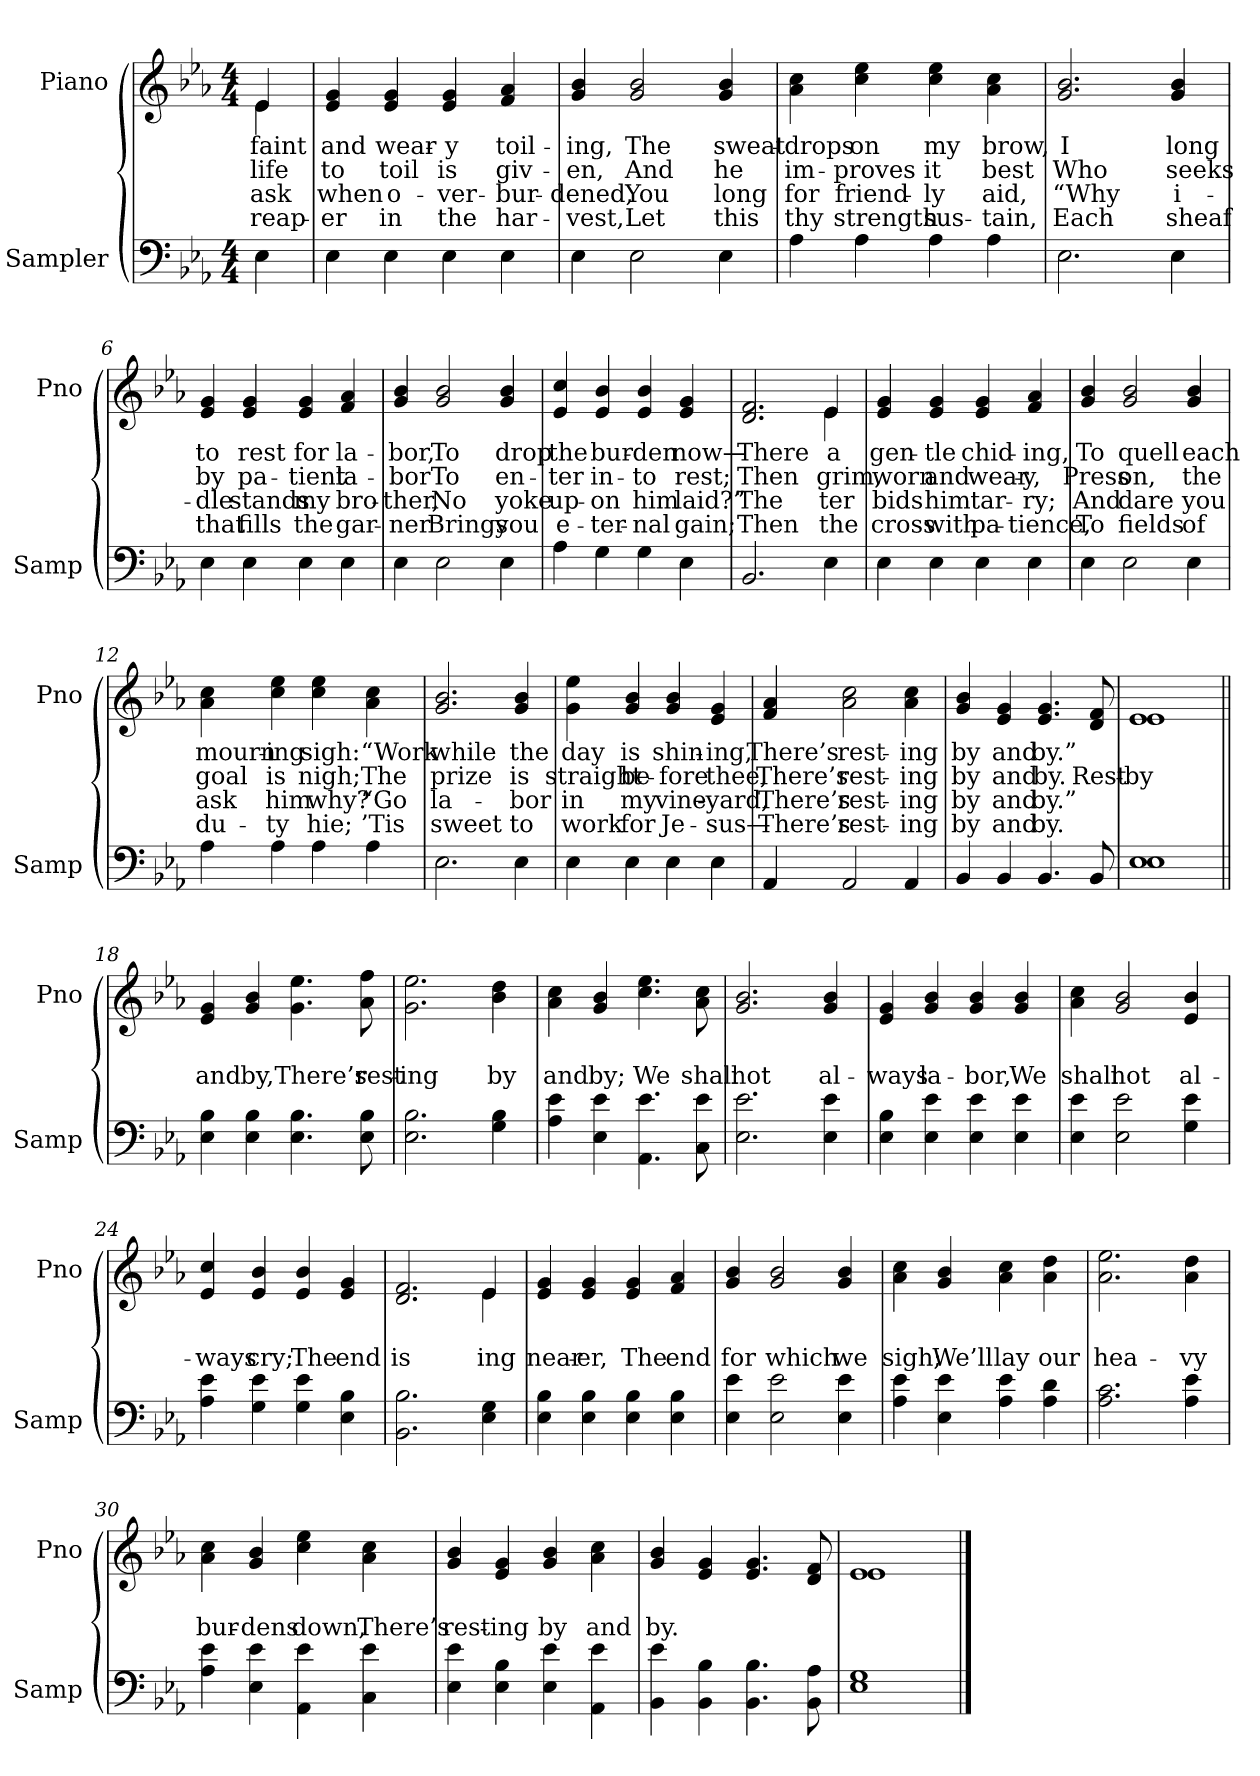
**kern	**kern	**text	**text	**text	**text
*part2	*part1	*part1	*part1	*part1	*part1
*staff2	*staff1	*staff1	*staff1	*staff1	*staff1
*I"Sampler	*I"Piano	*	*	*	*
*I'Samp	*I'Pno	*	*	*	*
*clefF4	*clefG2	*	*	*	*
*k[b-e-a-]	*k[b-e-a-]	*	*	*	*
*E-:	*E-:	*	*	*	*
*M4/4	*M4/4	*	*	*	*
=1	=1	=1	=1	=1	=1
*	*^	*	*	*	*
4E-	4e-/	4e-	faint	life	ask	reap-
*	*v	*v	*	*	*	*
=2	=2	=2	=2	=2	=2
4E-	4e- 4g	and	to	when	-er
4E-	4e- 4g	wear-	toil	o-	in
4E-	4e- 4g	-y	is	-ver-	the
4E-	4f 4a-	toil-	giv-	-bur-	har-
=3	=3	=3	=3	=3	=3
4E-	4g 4b-	-ing,	-en,	-dened,	-vest,
2E-	2g 2b-	The	And	You	Let
4E-	4g 4b-	sweat-	he	long	this
=4	=4	=4	=4	=4	=4
4A-	4a- 4cc	-drops	im-	for	thy
4A-	4cc 4ee-	on	-proves	friend-	strength
4A-	4cc 4ee-	my	it	-ly	sus-
4A-	4a- 4cc	brow,	best	aid,	-tain,
=5	=5	=5	=5	=5	=5
2.E-	2.g 2.b-	I	Who	“Why	Each
4E-	4g 4b-	long	seeks	i-	sheaf
=6	=6	=6	=6	=6	=6
4E-	4e- 4g	to	by	-dle	that
4E-	4e- 4g	rest	pa-	stands	fills
4E-	4e- 4g	for	-tient	my	the
4E-	4f 4a-	la-	la-	bro-	gar-
=7	=7	=7	=7	=7	=7
4E-	4g 4b-	-bor,	-bor	-ther,	-ner
2E-	2g 2b-	To	To	No	Brings
4E-	4g 4b-	drop	en-	yoke	you
=8	=8	=8	=8	=8	=8
4A-	4e- 4cc	the	-ter	up-	e-
4G	4e- 4b-	bur-	in-	-on	-ter-
4G	4e- 4b-	-den	-to	him	-nal
4E-	4e- 4g	now—	rest;	laid?”	gain;
=9	=9	=9	=9	=9	=9
*	*^	*	*	*	*
2.BB-	2.d 2.f	2.ryy	There	Then	The	Then
4E-	4e-/	4e-	a	-grim,	-ter	the
*	*v	*v	*	*	*	*
=10	=10	=10	=10	=10	=10
4E-	4e- 4g	gen-	worn	bids	cross
4E-	4e- 4g	-tle	and	him	with
4E-	4e- 4g	chid-	wear-	tar-	pa-
4E-	4f 4a-	-ing,	-y,	-ry;	-tience,
=11	=11	=11	=11	=11	=11
4E-	4g 4b-	To	Press	And	To
2E-	2g 2b-	quell	on,	dare	fields
4E-	4g 4b-	each	the	you	of
=12	=12	=12	=12	=12	=12
4A-	4a- 4cc	mourn-	goal	ask	du-
4A-	4cc 4ee-	-ing	is	him	-ty
4A-	4cc 4ee-	sigh:	nigh;	why?	hie;
4A-	4a- 4cc	“Work	The	“Go	’Tis
=13	=13	=13	=13	=13	=13
2.E-	2.g 2.b-	while	prize	la-	sweet
4E-	4g 4b-	the	is	-bor	to
=14	=14	=14	=14	=14	=14
4E-	4g 4ee-	day	straight	in	work
4E-	4g 4b-	is	be-	my	for
4E-	4g 4b-	shin-	-fore	vine-	Je-
4E-	4e- 4g	-ing,	thee,	-yard,	-sus—
=15	=15	=15	=15	=15	=15
4AA-	4f 4a-	There’s	There’s	There’s	There’s
2AA-	2a- 2cc	rest-	rest-	rest-	rest-
4AA-	4a- 4cc	-ing	-ing	-ing	-ing
=16	=16	=16	=16	=16	=16
4BB-	4g 4b-	by	by	by	by
4BB-	4e- 4g	and	and	and	and
4.BB-	4.e- 4.g	by.”	by.	by.”	by.
8BB-	8d 8f	.	Rest-	.	.
=17	=17	=17	=17	=17	=17
*^	*^	*	*	*	*
1E-\	1E-	1e-/	1e-	.	by	.	.
=18||	=18||	=18||	=18||	=18||	=18||	=18||	=18||
!	!	!LO:TX:t=Refrain	!	!	!	!	!
*v	*v	*	*	*	*	*	*
*	*v	*v	*	*	*	*
4E- 4B-	4e- 4g	.	and	.	.
4E- 4B-	4g 4b-	.	by,	.	.
4.E- 4.B-	4.g 4.ee-	.	There’s	.	.
8E- 8B-	8a- 8ff	.	rest-	.	.
=19	=19	=19	=19	=19	=19
2.E- 2.B-	2.g 2.ee-	.	-ing	.	.
4G 4B-	4b- 4dd	.	by	.	.
=20	=20	=20	=20	=20	=20
4A- 4e-	4a- 4cc	.	and	.	.
4E- 4e-	4g 4b-	.	by;	.	.
4.AA- 4.e-	4.cc 4.ee-	.	We	.	.
8C 8e-	8a- 8cc	.	shall	.	.
=21	=21	=21	=21	=21	=21
2.E- 2.e-	2.g 2.b-	.	not	.	.
4E- 4e-	4g 4b-	.	al-	.	.
=22	=22	=22	=22	=22	=22
4E- 4B-	4e- 4g	.	-ways	.	.
4E- 4e-	4g 4b-	.	la-	.	.
4E- 4e-	4g 4b-	.	-bor,	.	.
4E- 4e-	4g 4b-	.	We	.	.
=23	=23	=23	=23	=23	=23
4E- 4e-	4a- 4cc	.	shall	.	.
2E- 2e-	2g 2b-	.	not	.	.
4G 4e-	4e- 4b-	.	al-	.	.
=24	=24	=24	=24	=24	=24
4A- 4e-	4e- 4cc	.	-ways	.	.
4G 4e-	4e- 4b-	.	cry;	.	.
4G 4e-	4e- 4b-	.	The	.	.
4E- 4B-	4e- 4g	.	end	.	.
=25	=25	=25	=25	=25	=25
*	*^	*	*	*	*
2.BB- 2.B-	2.d 2.f	2.ryy	.	is	.	.
4E- 4G	4e-/	4e-	.	-ing	.	.
*	*v	*v	*	*	*	*
=26	=26	=26	=26	=26	=26
4E- 4B-	4e- 4g	.	near-	.	.
4E- 4B-	4e- 4g	.	-er,	.	.
4E- 4B-	4e- 4g	.	The	.	.
4E- 4B-	4f 4a-	.	end	.	.
=27	=27	=27	=27	=27	=27
4E- 4e-	4g 4b-	.	for	.	.
2E- 2e-	2g 2b-	.	which	.	.
4E- 4e-	4g 4b-	.	we	.	.
=28	=28	=28	=28	=28	=28
4A- 4e-	4a- 4cc	.	sigh;	.	.
4E- 4e-	4g 4b-	.	We’ll	.	.
4A- 4e-	4a- 4cc	.	lay	.	.
4A- 4d	4a- 4dd	.	our	.	.
=29	=29	=29	=29	=29	=29
2.A- 2.c	2.a- 2.ee-	.	hea-	.	.
4A- 4e-	4a- 4dd	.	-vy	.	.
=30	=30	=30	=30	=30	=30
4A- 4e-	4a- 4cc	.	bur-	.	.
4E- 4e-	4g 4b-	.	-dens	.	.
4AA- 4e-	4cc 4ee-	.	down,	.	.
4C 4e-	4a- 4cc	.	There’s	.	.
=31	=31	=31	=31	=31	=31
4E- 4e-	4g 4b-	.	rest-	.	.
4E- 4B-	4e- 4g	.	-ing	.	.
4E- 4e-	4g 4b-	.	by	.	.
4AA- 4e-	4a- 4cc	.	and	.	.
=32	=32	=32	=32	=32	=32
4BB- 4e-	4g 4b-	.	by.	.	.
4BB- 4B-	4e- 4g	.	.	.	.
4.BB- 4.B-	4.e- 4.g	.	.	.	.
8BB- 8A-	8d 8f	.	.	.	.
=33	=33	=33	=33	=33	=33
*	*^	*	*	*	*
1E- 1G	1e-/	1e-	.	.	.	.
*	*v	*v	*	*	*	*
==	==	==	==	==	==
*-	*-	*-	*-	*-	*-
